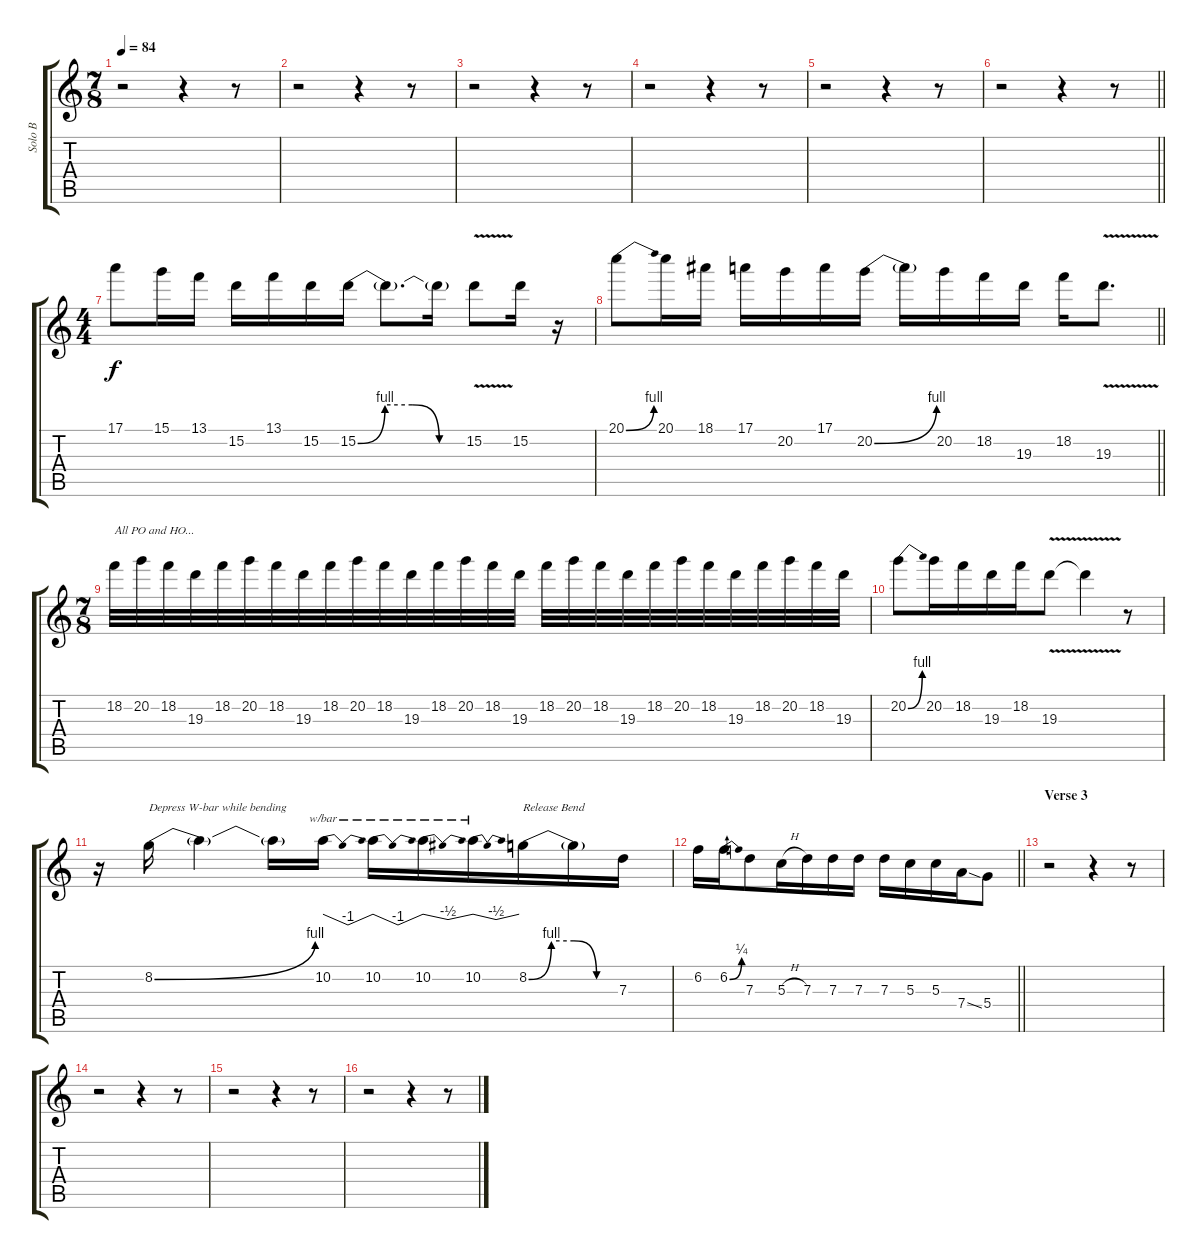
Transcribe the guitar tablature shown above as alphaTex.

\track ("Solo B" "Solo B") {instrument overdrivenguitar}
\staff {score tabs}
\tuning (E4 B3 G3 D3 A2 D2) {hide}
\ts (7 8)
\tempo 84
\clef g2
\ks c
r.2{dy f} r.4 r.8 |
r.2 r.4 r.8 |
r.2 r.4 r.8 |
r.2 r.4 r.8 |
r.2 r.4 r.8 |
\barLineRight lightlight
r.2 r.4 r.8 |
\ts (4 4)
17.1.8 15.1.16 13.1.16 15.2.16 13.1.16 15.2.16 15.2{be (custom 0 0 15 4 30 4 45 0 60 0)}.16 15.2{t}.8{d} 15.2{t}.16 15.2{v}.8 15.2.16 r.16 |
\barLineRight lightlight
20.1{be (bend 0 0 60 4)}.8 20.1.16 18.1.16 17.1.16 20.2.16 17.1.16 20.2{be (bend 0 0 60 4)}.16 20.2{t}.16 20.2.16 18.2.16 19.3.16 18.2.16 19.3{v}.8{d} |
\ts (7 8)
18.2.32{txt "All PO and HO..."} 20.2.32 18.2.32 19.3.32 18.2.32 20.2.32 18.2.32 19.3.32 18.2.32 20.2.32 18.2.32 19.3.32 18.2.32 20.2.32 18.2.32 19.3.32 18.2.32 20.2.32 18.2.32 19.3.32 18.2.32 20.2.32 18.2.32 19.3.32 18.2.32 20.2.32 18.2.32 19.3.32 |
20.2{be (bend 0 0 60 4)}.8 20.2.16 18.2.16 19.3.16 18.2.16 19.3{v}.8 19.3{t}.4 r.8 |
r.16 8.2{be (bend 0 0 60 4)}.16{txt "Depress W-bar while bending"} 8.2{t}.4 8.2{t}.16 10.2.16{tbe (dip default 0 0 30 -4 60 0)} 10.2.16{tbe (dip default 0 0 30 -4 60 0)} 10.2.16{tbe (dip default 0 0 30 -2 60 0)} 10.2.16{tbe (dip default 0 0 30 -2 60 0)} 8.2{be (custom 0 0 15 4 30 4 45 0 60 0)}.16{txt "Release Bend"} 8.2{t}.16 7.3.16 |
\barLineRight lightlight
6.2.16 6.2{be (bend 0 0 60 1)}.16 7.3.8 5.3{h}.16 7.3.16 7.3.16 7.3.16 7.3.16 5.3.16 5.3.16 7.4{ss}.16 5.4.8 |
\section ("" "Verse 3")
r.2 r.4 r.8 |
r.2 r.4 r.8 |
r.2 r.4 r.8 |
r.2 r.4 r.8
